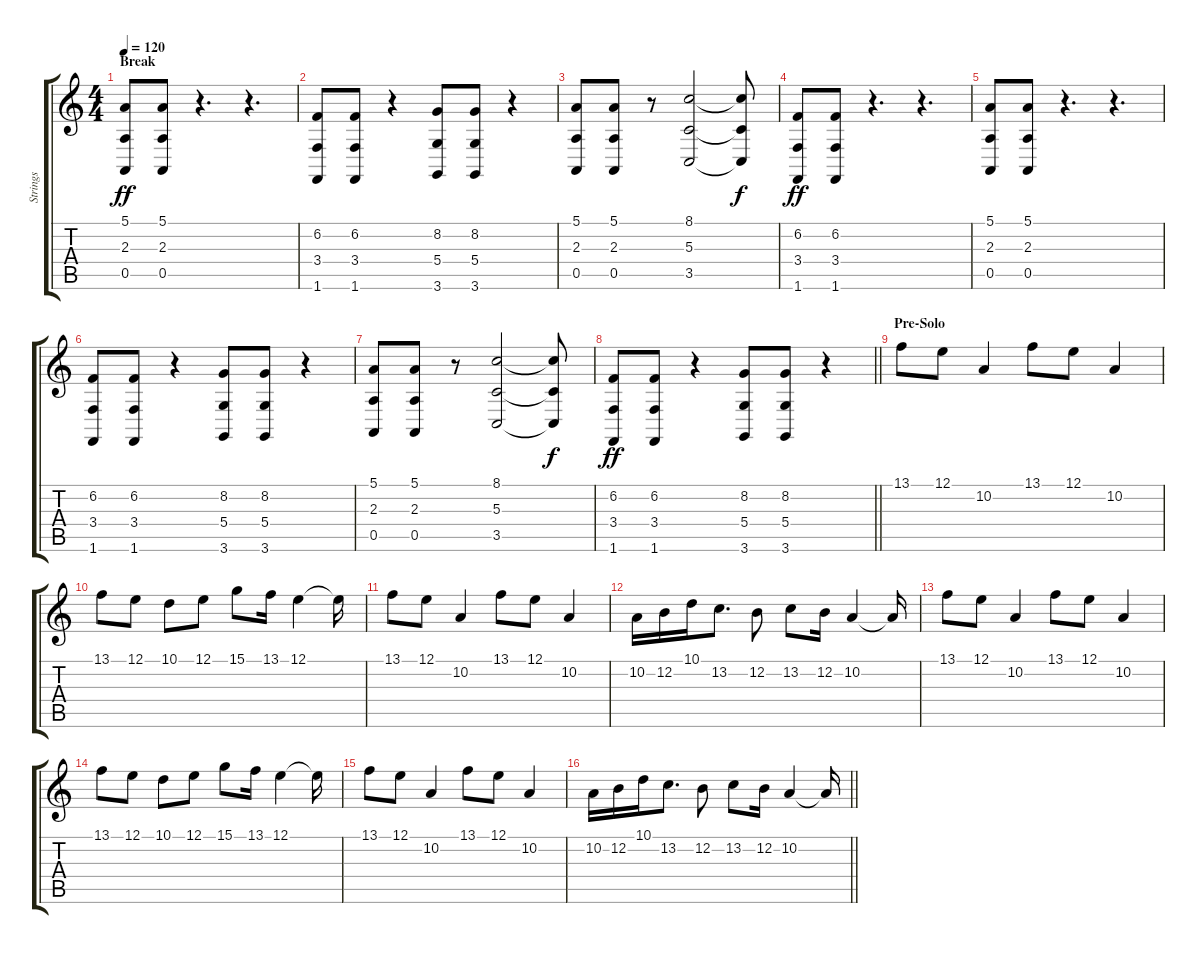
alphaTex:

\track ("Strings" "Strings") {instrument stringensemble1}
\staff {score tabs}
\tuning (E4 B3 G3 D3 A2 E2) {hide}
\ts (4 4)
\section ("" "Break")
\tempo 120
\clef g2
\ks c
(5.1 2.3 0.5).8{dy ff} (5.1 2.3 0.5).8 r.4{d} r.4{d} |
(6.2 3.4 1.6).8 (6.2 3.4 1.6).8 r.4 (8.2 5.4 3.6).8 (8.2 5.4 3.6).8 r.4 |
(5.1 2.3 0.5).8 (5.1 2.3 0.5).8 r.8 (8.1 5.3 3.5).2 (8.1{t} 5.3{t} 3.5{t}).8{dy f} |
(6.2 3.4 1.6).8{dy ff} (6.2 3.4 1.6).8 r.4{d} r.4{d} |
(5.1 2.3 0.5).8 (5.1 2.3 0.5).8 r.4{d} r.4{d} |
(6.2 3.4 1.6).8 (6.2 3.4 1.6).8 r.4 (8.2 5.4 3.6).8 (8.2 5.4 3.6).8 r.4 |
(5.1 2.3 0.5).8 (5.1 2.3 0.5).8 r.8 (8.1 5.3 3.5).2 (8.1{t} 5.3{t} 3.5{t}).8{dy f} |
\barLineRight lightlight
(6.2 3.4 1.6).8{dy ff} (6.2 3.4 1.6).8 r.4 (8.2 5.4 3.6).8 (8.2 5.4 3.6).8 r.4 |
\section ("" "Pre-Solo")
13.1.8 12.1.8 10.2.4 13.1.8 12.1.8 10.2.4 |
13.1.8 12.1.8 10.1.8 12.1.8 15.1.8 13.1.16 12.1.4 12.1{t}.16 |
13.1.8 12.1.8 10.2.4 13.1.8 12.1.8 10.2.4 |
10.2.16 12.2.16 10.1.16 13.2.8{d} 12.2.8 13.2.8 12.2.16 10.2.4 10.2{t}.16 |
13.1.8 12.1.8 10.2.4 13.1.8 12.1.8 10.2.4 |
13.1.8 12.1.8 10.1.8 12.1.8 15.1.8 13.1.16 12.1.4 12.1{t}.16 |
13.1.8 12.1.8 10.2.4 13.1.8 12.1.8 10.2.4 |
\barLineRight lightlight
10.2.16 12.2.16 10.1.16 13.2.8{d} 12.2.8 13.2.8 12.2.16 10.2.4 10.2{t}.16
